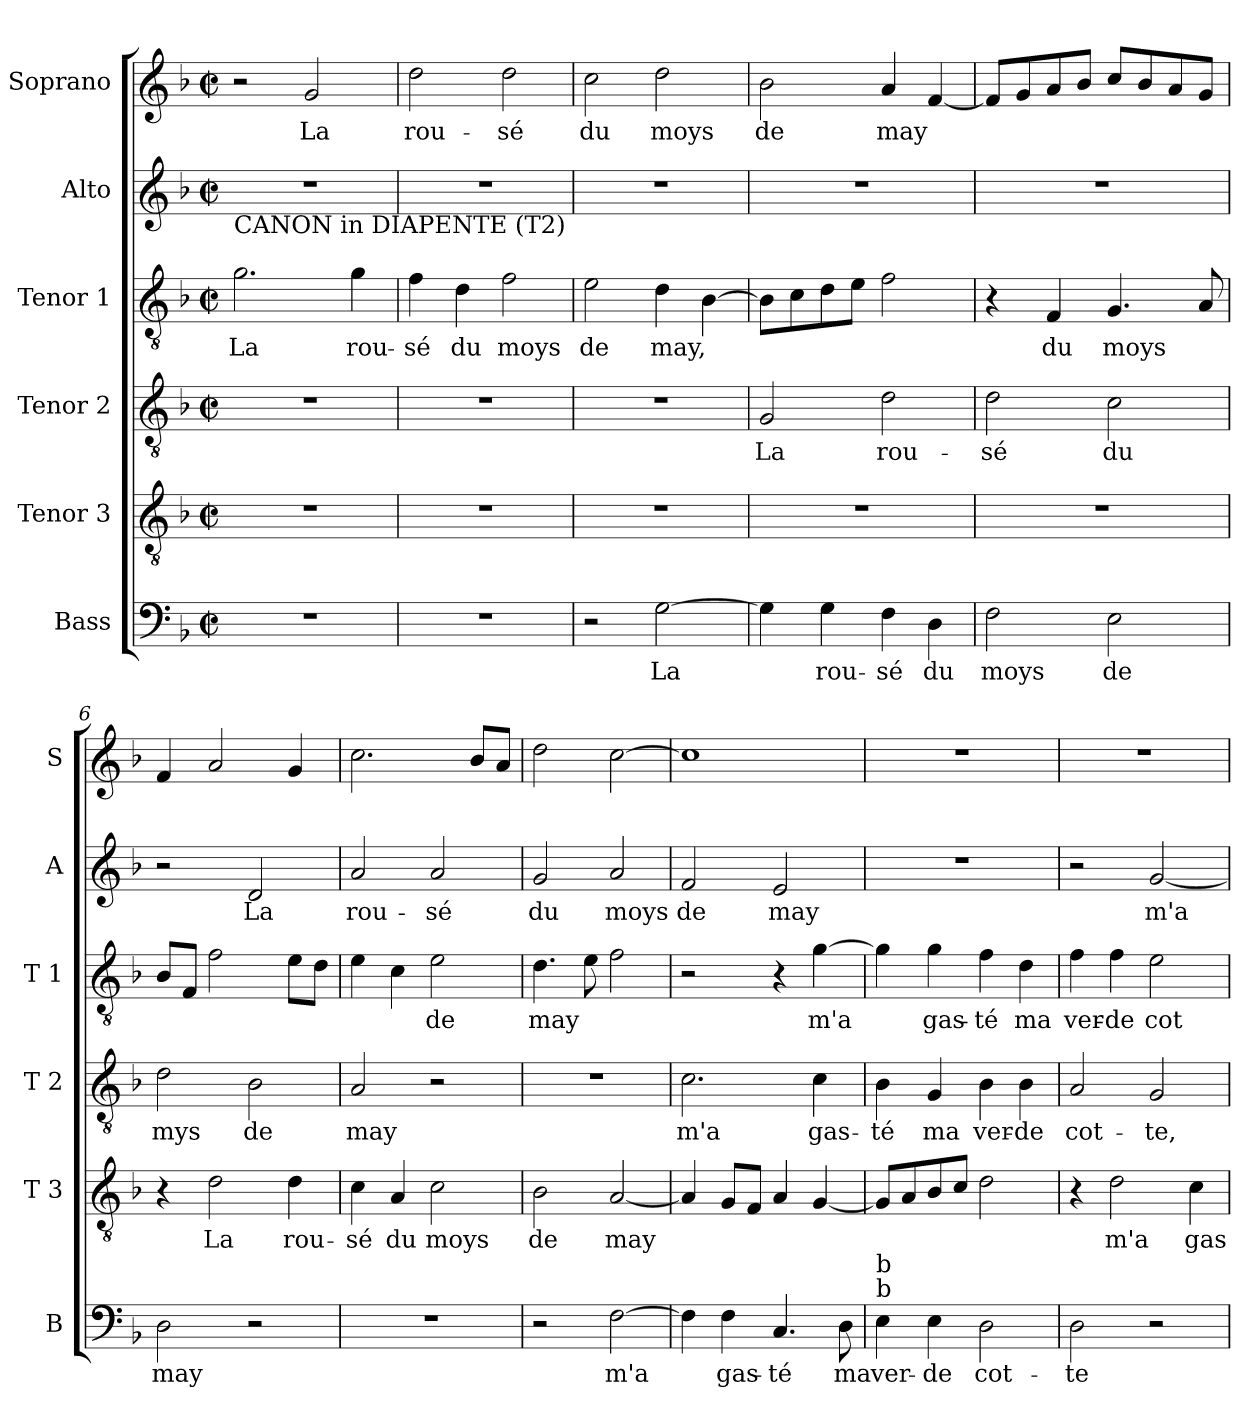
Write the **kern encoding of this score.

**kern	**text	**kern	**text	**kern	**text	**kern	**text	**kern	**text	**kern	**text
*part6	*part6	*part5	*part5	*part4	*part4	*part3	*part3	*part2	*part2	*part1	*part1
*staff6	*staff6	*staff5	*staff5	*staff4	*staff4	*staff3	*staff3	*staff2	*staff2	*staff1	*staff1
*I"Bass	*	*I"Tenor 3	*	*I"Tenor 2	*	*I"Tenor 1	*	*I"Alto	*	*I"Soprano	*
*I'B	*	*I'T 3	*	*I'T 2	*	*I'T 1	*	*I'A	*	*I'S	*
*clefF4	*	*clefGv2	*	*clefGv2	*	*clefGv2	*	*clefG2	*	*clefG2	*
*k[b-]	*	*k[b-]	*	*k[b-]	*	*k[b-]	*	*k[b-]	*	*k[b-]	*
*F:	*	*F:	*	*F:	*	*F:	*	*F:	*	*F:	*
*M2/2	*	*M2/2	*	*M2/2	*	*M2/2	*	*M2/2	*	*M2/2	*
*met(c|)	*	*met(c|)	*	*met(c|)	*	*met(c|)	*	*met(c|)	*	*met(c|)	*
=1	=1	=1	=1	=1	=1	=1	=1	=1	=1	=1	=1
!	!	!	!	!	!	!	!	!LO:TX:b:t=CANON in DIAPENTE (T2)	!	!	!
1r	.	1r	.	1r	.	2.g\	La	1r	.	2r	.
.	.	.	.	.	.	.	.	.	.	2g/	La
.	.	.	.	.	.	4g\	rou-	.	.	.	.
=2	=2	=2	=2	=2	=2	=2	=2	=2	=2	=2	=2
1r	.	1r	.	1r	.	4f\	-sé	1r	.	2dd\	rou-
.	.	.	.	.	.	4d\	du	.	.	.	.
.	.	.	.	.	.	2f\	moys	.	.	2dd\	-sé
=3	=3	=3	=3	=3	=3	=3	=3	=3	=3	=3	=3
2r	.	1r	.	1r	.	2e\	de	1r	.	2cc\	du
[2G\	La	.	.	.	.	4d\	may,	.	.	2dd\	moys
.	.	.	.	.	.	[4B-\	.	.	.	.	.
=4	=4	=4	=4	=4	=4	=4	=4	=4	=4	=4	=4
4G\]	.	1r	.	2G/	La	8B-\L]	.	1r	.	2b-\	de
.	.	.	.	.	.	8c\	.	.	.	.	.
4G\	rou-	.	.	.	.	8d\	.	.	.	.	.
.	.	.	.	.	.	8e\J	.	.	.	.	.
4F\	-sé	.	.	2d\	rou-	2f\	.	.	.	4a/	may
4D\	du	.	.	.	.	.	.	.	.	[4f/	.
=5	=5	=5	=5	=5	=5	=5	=5	=5	=5	=5	=5
2F\	moys	1r	.	2d\	-sé	4r	.	1r	.	8f/L]	.
.	.	.	.	.	.	.	.	.	.	8g/	.
.	.	.	.	.	.	4F/	du	.	.	8a/	.
.	.	.	.	.	.	.	.	.	.	8b-/J	.
2E\	de	.	.	2c\	du	4.G/	moys	.	.	8cc/L	.
.	.	.	.	.	.	.	.	.	.	8b-/	.
.	.	.	.	.	.	.	.	.	.	8a/	.
.	.	.	.	.	.	8A/	.	.	.	8g/J	.
!!LO:LB:g=z
=6	=6	=6	=6	=6	=6	=6	=6	=6	=6	=6	=6
2D\	may	4r	.	2d\	mys	8B-/L	.	2r	.	4f/	.
.	.	.	.	.	.	8F/J	.	.	.	.	.
.	.	2d\	La	.	.	2f\	.	.	.	2a/	.
2r	.	.	.	2B-\	de	.	.	2d/	La	.	.
.	.	4d\	rou-	.	.	8e\L	.	.	.	4g/	.
.	.	.	.	.	.	8d\J	.	.	.	.	.
=7	=7	=7	=7	=7	=7	=7	=7	=7	=7	=7	=7
1r	.	4c\	-sé	2A/	may	4e\	.	2a/	rou-	2.cc\	.
.	.	4A/	du	.	.	4c\	.	.	.	.	.
.	.	2c\	moys	2r	.	2e\	de	2a/	-sé	.	.
.	.	.	.	.	.	.	.	.	.	8b-/L	.
.	.	.	.	.	.	.	.	.	.	8a/J	.
=8	=8	=8	=8	=8	=8	=8	=8	=8	=8	=8	=8
2r	.	2B-\	de	1r	.	4.d\	may	2g/	du	2dd\	.
.	.	.	.	.	.	8e\	.	.	.	.	.
[2F\	m'a	[2A/	may	.	.	2f\	.	2a/	moys	[2cc\	.
=9	=9	=9	=9	=9	=9	=9	=9	=9	=9	=9	=9
4F\]	.	4A/]	.	2.c\	m'a	2r	.	2f/	de	1cc]	.
4F\	gas-	8G/L	.	.	.	.	.	.	.	.	.
.	.	8F/J	.	.	.	.	.	.	.	.	.
4.C/	-té	4A/	.	.	.	4r	.	2e/	may	.	.
.	.	[4G/	.	4c\	gas-	[4g\	m'a	.	.	.	.
8D\	ma	.	.	.	.	.	.	.	.	.	.
=10	=10	=10	=10	=10	=10	=10	=10	=10	=10	=10	=10
!LO:TX:a:t=b	!	!	!	!	!	!	!	!	!	!	!
!LO:TX:a:t=b	!	!	!	!	!	!	!	!	!	!	!
4E\	ver-	8G/L]	.	4B-\	-té	4g\]	.	1r	.	1r	.
.	.	8A/	.	.	.	.	.	.	.	.	.
4E\	-de	8B-/	.	4G/	ma	4g\	gas-	.	.	.	.
.	.	8c/J	.	.	.	.	.	.	.	.	.
2D\	cot-	2d\	.	4B-\	ver-	4f\	-té	.	.	.	.
.	.	.	.	4B-\	-de	4d\	ma	.	.	.	.
=11	=11	=11	=11	=11	=11	=11	=11	=11	=11	=11	=11
2D\	-te	4r	.	2A/	cot-	4f\	ver-	2r	.	1r	.
.	.	2d\	m'a	.	.	4f\	-de	.	.	.	.
2r	.	.	.	2G/	-te,	2e\	cot-	[2g/	m'a	.	.
.	.	4c\	gas-	.	.	.	.	.	.	.	.
=	=	=	=	=	=	=	=	=	=	=	=
*-	*-	*-	*-	*-	*-	*-	*-	*-	*-	*-	*-
